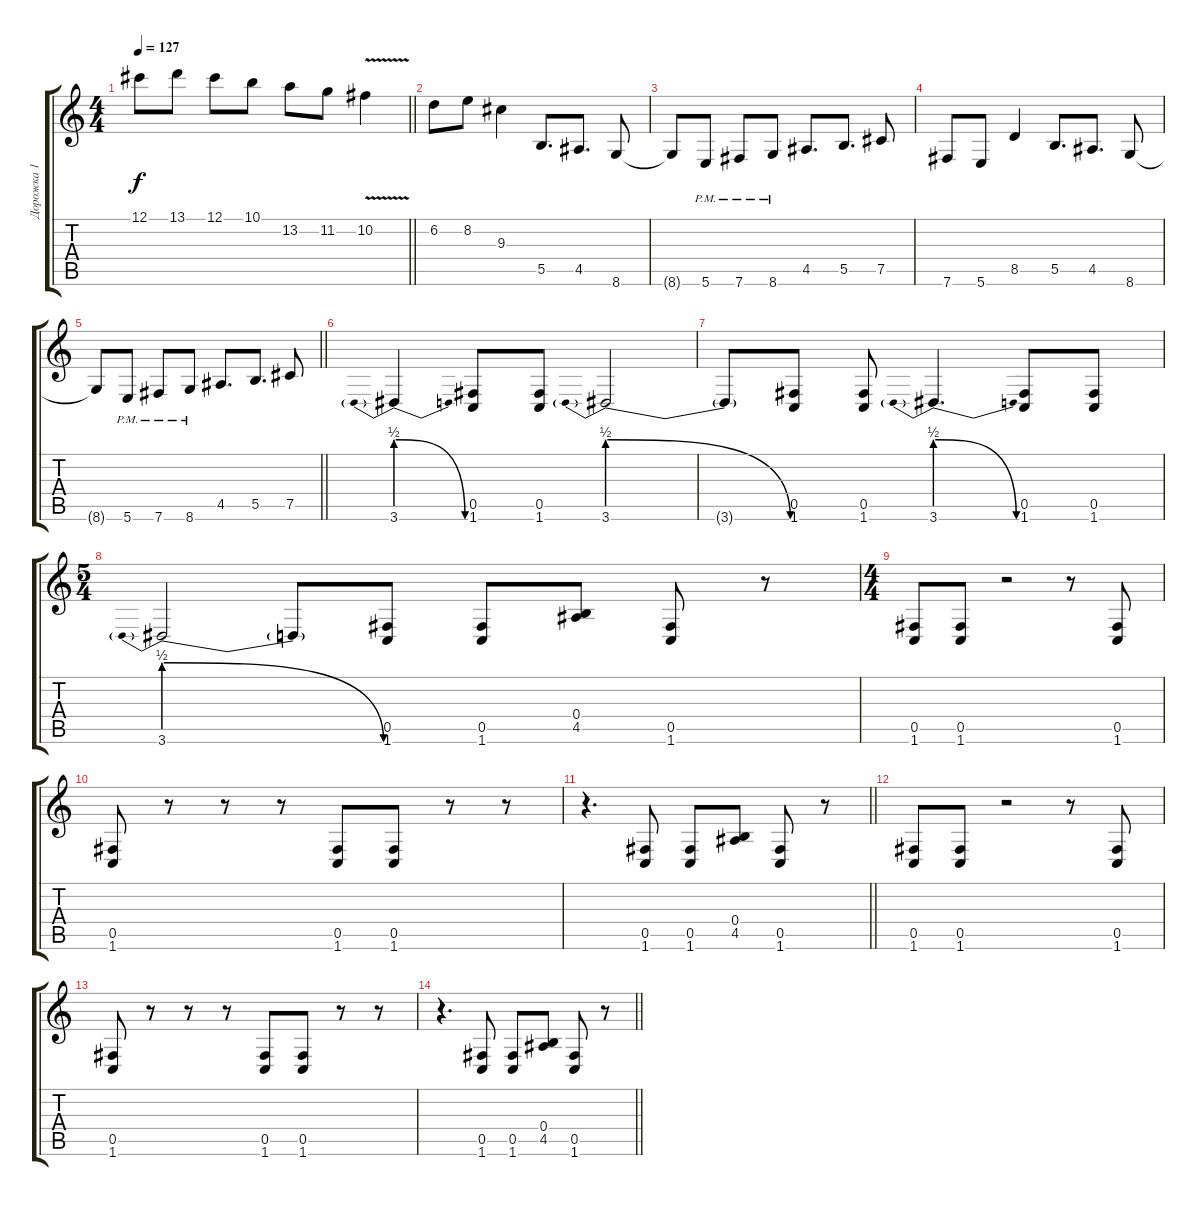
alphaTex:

\track ("Дорожка 1" "Дорожка 1") {instrument distortionguitar}
\staff {score tabs}
\tuning (Db4 Ab3 E3 B2 Gb2 B1) {hide}
\ts (4 4)
\tempo 127
\clef g2
\barLineRight lightlight
\ks c
12.1{t}.8{dy f} 13.1.8 12.1.8 10.1.8 13.2.8 11.2.8 10.2{v}.4 |
\section ("" "")
6.2.8 8.2.8 9.3.4 5.5.8{d} 4.5.8{d} 8.6.8 |
8.6{t}.8 5.6{pm}.8 7.6{pm}.8 8.6{pm}.8 4.5.8{d} 5.5.8{d} 7.5.8 |
7.6.8 5.6.8 8.5.4 5.5.8{d} 4.5.8{d} 8.6.8 |
\barLineRight lightlight
8.6{t}.8 5.6{pm}.8 7.6{pm}.8 8.6{pm}.8 4.5.8{d} 5.5.8{d} 7.5.8 |
\section ("" "")
3.6{be (prebendrelease 0 2 60 0)}.4 (0.5 1.6).8 (0.5 1.6).8 3.6{be (prebendrelease 0 2 60 0)}.2 |
3.6{t}.8 (0.5 1.6).8 (0.5 1.6).8 3.6{be (prebendrelease 0 2 60 0)}.4{d} (0.5 1.6).8 (0.5 1.6).8 |
\ts (5 4)
3.6{be (prebendrelease 0 2 60 0)}.2 3.6{t}.8 (0.5 1.6).8 (0.5 1.6).8 (0.4 4.5).8 (0.5 1.6).8 r.8 |
\ts (4 4)
(0.5 1.6).8 (0.5 1.6).8 r.2 r.8 (0.5 1.6).8 |
(0.5 1.6).8 r.8 r.8 r.8 (0.5 1.6).8 (0.5 1.6).8 r.8 r.8 |
\barLineRight lightlight
r.4{d} (0.5 1.6).8 (0.5 1.6).8 (0.4 4.5).8 (0.5 1.6).8 r.8 |
(0.5 1.6).8 (0.5 1.6).8 r.2 r.8 (0.5 1.6).8 |
(0.5 1.6).8 r.8 r.8 r.8 (0.5 1.6).8 (0.5 1.6).8 r.8 r.8 |
\barLineRight lightlight
r.4{d} (0.5 1.6).8 (0.5 1.6).8 (0.4 4.5).8 (0.5 1.6).8 r.8
